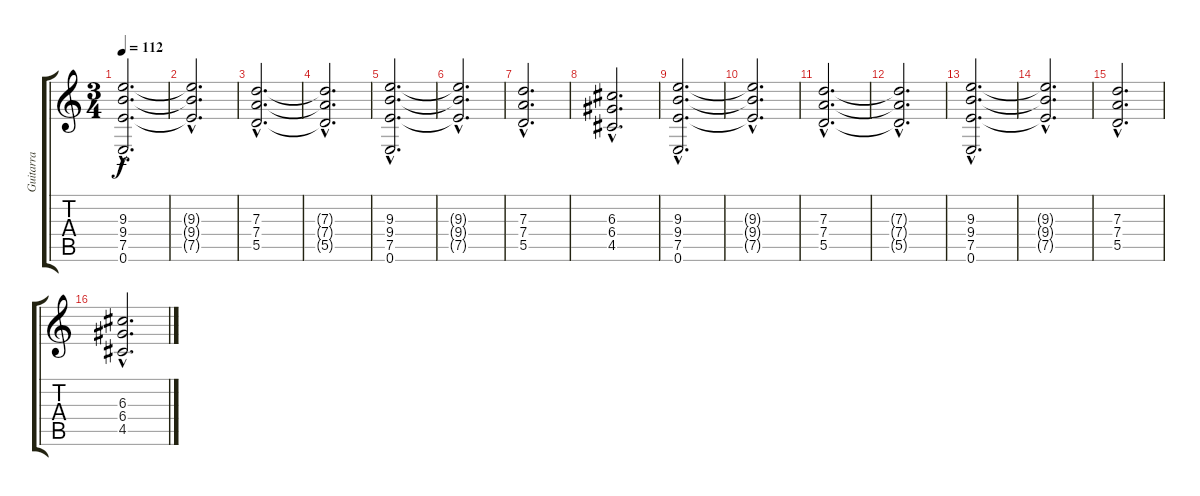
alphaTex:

\track ("Guitarra" "Guitarra") {instrument distortionguitar}
\staff {score tabs}
\tuning (E4 B3 G3 D3 A2 E2) {hide}
\ts (3 4)
\tempo 112
\clef g2
\ks c
(9.3{hac} 9.4{hac} 7.5{hac} 0.6{hac}).2{d dy f} |
(9.3{hac t} 9.4{hac t} 7.5{hac t}).2{d} |
(7.3{hac} 7.4{hac} 5.5{hac}).2{d} |
(7.3{hac t} 7.4{hac t} 5.5{hac t}).2{d} |
(9.3{hac} 9.4{hac} 7.5{hac} 0.6{hac}).2{d} |
(9.3{hac t} 9.4{hac t} 7.5{hac t}).2{d} |
(7.3{hac} 7.4{hac} 5.5{hac}).2{d} |
(6.3{hac} 6.4{hac} 4.5{hac}).2{d} |
(9.3{hac} 9.4{hac} 7.5{hac} 0.6{hac}).2{d} |
(9.3{hac t} 9.4{hac t} 7.5{hac t}).2{d} |
(7.3{hac} 7.4{hac} 5.5{hac}).2{d} |
(7.3{hac t} 7.4{hac t} 5.5{hac t}).2{d} |
(9.3{hac} 9.4{hac} 7.5{hac} 0.6{hac}).2{d} |
(9.3{hac t} 9.4{hac t} 7.5{hac t}).2{d} |
(7.3{hac} 7.4{hac} 5.5{hac}).2{d} |
(6.3{hac} 6.4{hac} 4.5{hac}).2{d}
